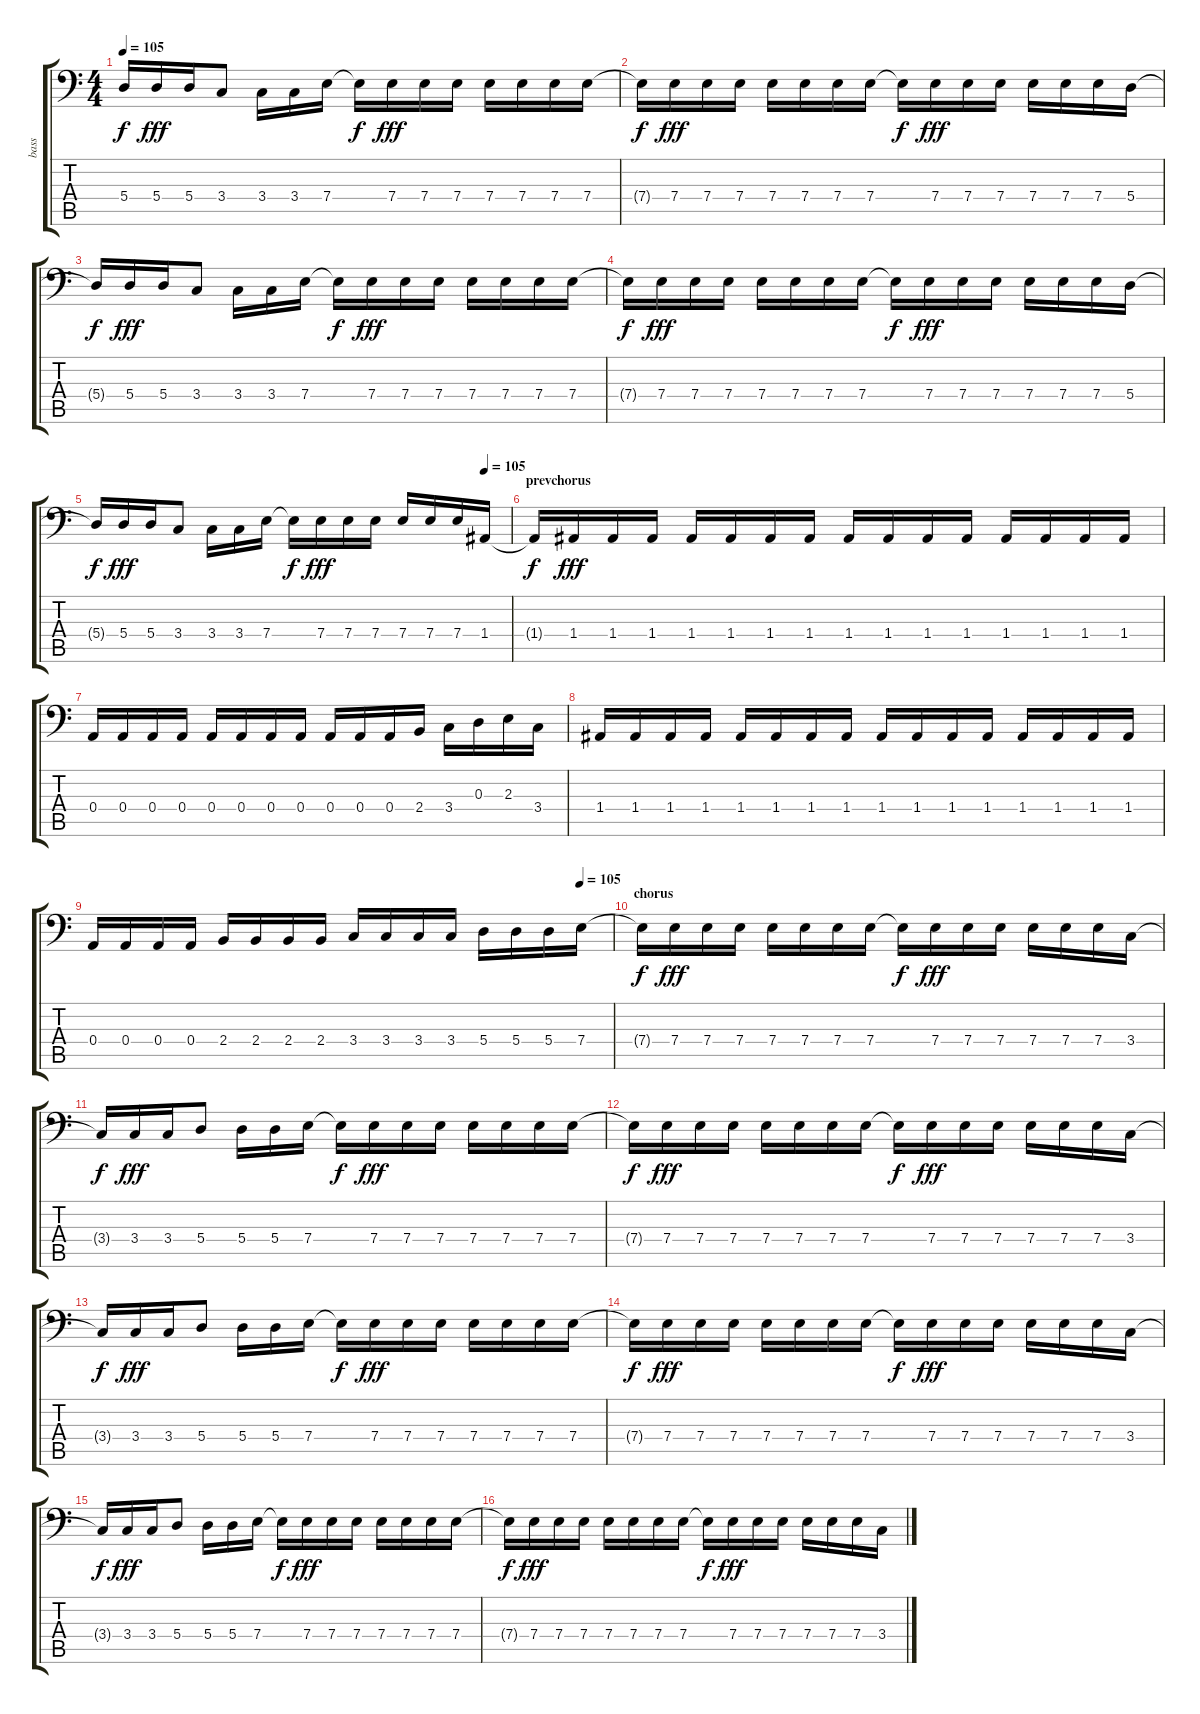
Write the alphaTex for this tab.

\track ("bass" "bass") {instrument electricbassfinger}
\staff {score tabs}
\tuning (C3 G2 D2 A1 E1 B0) {hide}
\ts (4 4)
\tempo 105
\clef f4
\ks c
5.4{t}.16{dy f} 5.4.16{dy fff} 5.4.16 3.4.8 3.4.16 3.4.16 7.4.16 7.4{t}.16{dy f} 7.4.16{dy fff} 7.4.16 7.4.16 7.4.16 7.4.16 7.4.16 7.4.16 |
7.4{t}.16{dy f} 7.4.16{dy fff} 7.4.16 7.4.16 7.4.16 7.4.16 7.4.16 7.4.16 7.4{t}.16{dy f} 7.4.16{dy fff} 7.4.16 7.4.16 7.4.16 7.4.16 7.4.16 5.4.16 |
5.4{t}.16{dy f} 5.4.16{dy fff} 5.4.16 3.4.8 3.4.16 3.4.16 7.4.16 7.4{t}.16{dy f} 7.4.16{dy fff} 7.4.16 7.4.16 7.4.16 7.4.16 7.4.16 7.4.16 |
7.4{t}.16{dy f} 7.4.16{dy fff} 7.4.16 7.4.16 7.4.16 7.4.16 7.4.16 7.4.16 7.4{t}.16{dy f} 7.4.16{dy fff} 7.4.16 7.4.16 7.4.16 7.4.16 7.4.16 5.4.16 |
\tempo (105 0.9375)
5.4{t}.16{dy f} 5.4.16{dy fff} 5.4.16 3.4.8 3.4.16 3.4.16 7.4.16 7.4{t}.16{dy f} 7.4.16{dy fff} 7.4.16 7.4.16 7.4.16 7.4.16 7.4.16 1.4.16 |
\section ("" "prevchorus")
1.4{t}.16{dy f} 1.4.16{dy fff} 1.4.16 1.4.16 1.4.16 1.4.16 1.4.16 1.4.16 1.4.16 1.4.16 1.4.16 1.4.16 1.4.16 1.4.16 1.4.16 1.4.16 |
0.4.16 0.4.16 0.4.16 0.4.16 0.4.16 0.4.16 0.4.16 0.4.16 0.4.16 0.4.16 0.4.16 2.4.16 3.4.16 0.3.16 2.3.16 3.4.16 |
1.4.16 1.4.16 1.4.16 1.4.16 1.4.16 1.4.16 1.4.16 1.4.16 1.4.16 1.4.16 1.4.16 1.4.16 1.4.16 1.4.16 1.4.16 1.4.16 |
\tempo (105 0.9375)
0.4.16 0.4.16 0.4.16 0.4.16 2.4.16 2.4.16 2.4.16 2.4.16 3.4.16 3.4.16 3.4.16 3.4.16 5.4.16 5.4.16 5.4.16 7.4.16 |
\section ("" "chorus")
7.4{t}.16{dy f} 7.4.16{dy fff} 7.4.16 7.4.16 7.4.16 7.4.16 7.4.16 7.4.16 7.4{t}.16{dy f} 7.4.16{dy fff} 7.4.16 7.4.16 7.4.16 7.4.16 7.4.16 3.4.16 |
3.4{t}.16{dy f} 3.4.16{dy fff} 3.4.16 5.4.8 5.4.16 5.4.16 7.4.16 7.4{t}.16{dy f} 7.4.16{dy fff} 7.4.16 7.4.16 7.4.16 7.4.16 7.4.16 7.4.16 |
7.4{t}.16{dy f} 7.4.16{dy fff} 7.4.16 7.4.16 7.4.16 7.4.16 7.4.16 7.4.16 7.4{t}.16{dy f} 7.4.16{dy fff} 7.4.16 7.4.16 7.4.16 7.4.16 7.4.16 3.4.16 |
3.4{t}.16{dy f} 3.4.16{dy fff} 3.4.16 5.4.8 5.4.16 5.4.16 7.4.16 7.4{t}.16{dy f} 7.4.16{dy fff} 7.4.16 7.4.16 7.4.16 7.4.16 7.4.16 7.4.16 |
7.4{t}.16{dy f} 7.4.16{dy fff} 7.4.16 7.4.16 7.4.16 7.4.16 7.4.16 7.4.16 7.4{t}.16{dy f} 7.4.16{dy fff} 7.4.16 7.4.16 7.4.16 7.4.16 7.4.16 3.4.16 |
3.4{t}.16{dy f} 3.4.16{dy fff} 3.4.16 5.4.8 5.4.16 5.4.16 7.4.16 7.4{t}.16{dy f} 7.4.16{dy fff} 7.4.16 7.4.16 7.4.16 7.4.16 7.4.16 7.4.16 |
7.4{t}.16{dy f} 7.4.16{dy fff} 7.4.16 7.4.16 7.4.16 7.4.16 7.4.16 7.4.16 7.4{t}.16{dy f} 7.4.16{dy fff} 7.4.16 7.4.16 7.4.16 7.4.16 7.4.16 3.4.16
